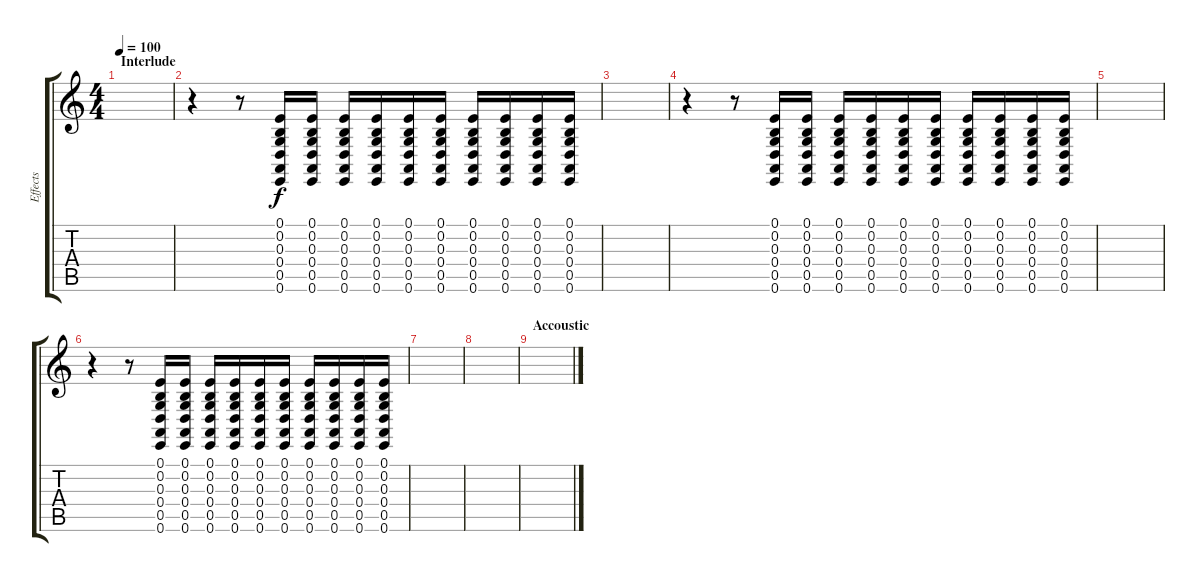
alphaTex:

\track ("Effects" "Effects") {instrument guitarfretnoise}
\staff {score tabs}
\tuning (E4 B3 G3 D3 A2 E2) {hide}
\ts (4 4)
\section ("" "Interlude")
\tempo 100
\clef g2
\ks c
|
r.4 r.8 (0.1 0.2 0.3 0.4 0.5 0.6).16 (0.1 0.2 0.3 0.4 0.5 0.6).16 (0.1 0.2 0.3 0.4 0.5 0.6).16 (0.1 0.2 0.3 0.4 0.5 0.6).16 (0.1 0.2 0.3 0.4 0.5 0.6).16 (0.1 0.2 0.3 0.4 0.5 0.6).16 (0.1 0.2 0.3 0.4 0.5 0.6).16 (0.1 0.2 0.3 0.4 0.5 0.6).16 (0.1 0.2 0.3 0.4 0.5 0.6).16 (0.1 0.2 0.3 0.4 0.5 0.6).16 |
|
r.4 r.8 (0.1 0.2 0.3 0.4 0.5 0.6).16 (0.1 0.2 0.3 0.4 0.5 0.6).16 (0.1 0.2 0.3 0.4 0.5 0.6).16 (0.1 0.2 0.3 0.4 0.5 0.6).16 (0.1 0.2 0.3 0.4 0.5 0.6).16 (0.1 0.2 0.3 0.4 0.5 0.6).16 (0.1 0.2 0.3 0.4 0.5 0.6).16 (0.1 0.2 0.3 0.4 0.5 0.6).16 (0.1 0.2 0.3 0.4 0.5 0.6).16 (0.1 0.2 0.3 0.4 0.5 0.6).16 |
|
r.4 r.8 (0.1 0.2 0.3 0.4 0.5 0.6).16 (0.1 0.2 0.3 0.4 0.5 0.6).16 (0.1 0.2 0.3 0.4 0.5 0.6).16 (0.1 0.2 0.3 0.4 0.5 0.6).16 (0.1 0.2 0.3 0.4 0.5 0.6).16 (0.1 0.2 0.3 0.4 0.5 0.6).16 (0.1 0.2 0.3 0.4 0.5 0.6).16 (0.1 0.2 0.3 0.4 0.5 0.6).16 (0.1 0.2 0.3 0.4 0.5 0.6).16 (0.1 0.2 0.3 0.4 0.5 0.6).16 |
|
|
\section ("" "Accoustic")
